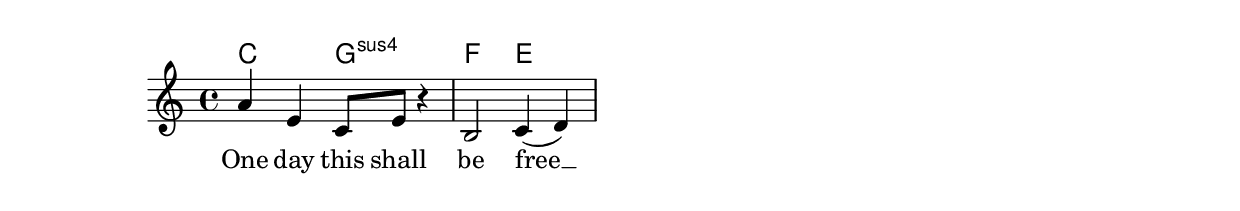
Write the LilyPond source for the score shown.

%% DO NOT EDIT this file manually; it is automatically
%% generated from LSR http://lsr.dsi.unimi.it
%% Make any changes in LSR itself, or in Documentation/snippets/new/ ,
%% and then run scripts/auxiliar/makelsr.py
%%
%% This file is in the public domain.
\version "2.12.2"

\header {
  lsrtags = "chords"

%% Translation of GIT committish: 59caa3adce63114ca7972d18f95d4aadc528ec3d
  texidoces = "
Al juntar nombres de acorde en cifrado americano, melodía y letra,
obtenemos una hoja guía de acordes o «lead sheet»:

"
  doctitlees = "Hoja guía de acordes o «lead sheet» sencilla"


%% Translation of GIT committish: 0a868be38a775ecb1ef935b079000cebbc64de40
 texidocde = "
Ein Liedblatt besteht aus Akkordbezeichnungen, einer Melodie und dem Liedtext:

"
  doctitlede = "Ein einfaches Liedblatt"

%% Translation of GIT committish: 9594a4569164407a146bbc4aad8be3a60a4725cf
  texidocfr = "
Assembler des noms d'accords, une mélodie et des paroles permet
d'obtenir la  partition d'un chanson :

"
  doctitlefr = "Chanson simple"

  texidoc = "
When put together, chord names, a melody, and lyrics form a lead sheet:

"
  doctitle = "Simple lead sheet"
} % begin verbatim

<<
  \chords { c2 g:sus4 f e }
  \relative c'' {
    a4 e c8 e r4
    b2 c4( d)
  }
  \addlyrics { One day this shall be free __ }
>>

